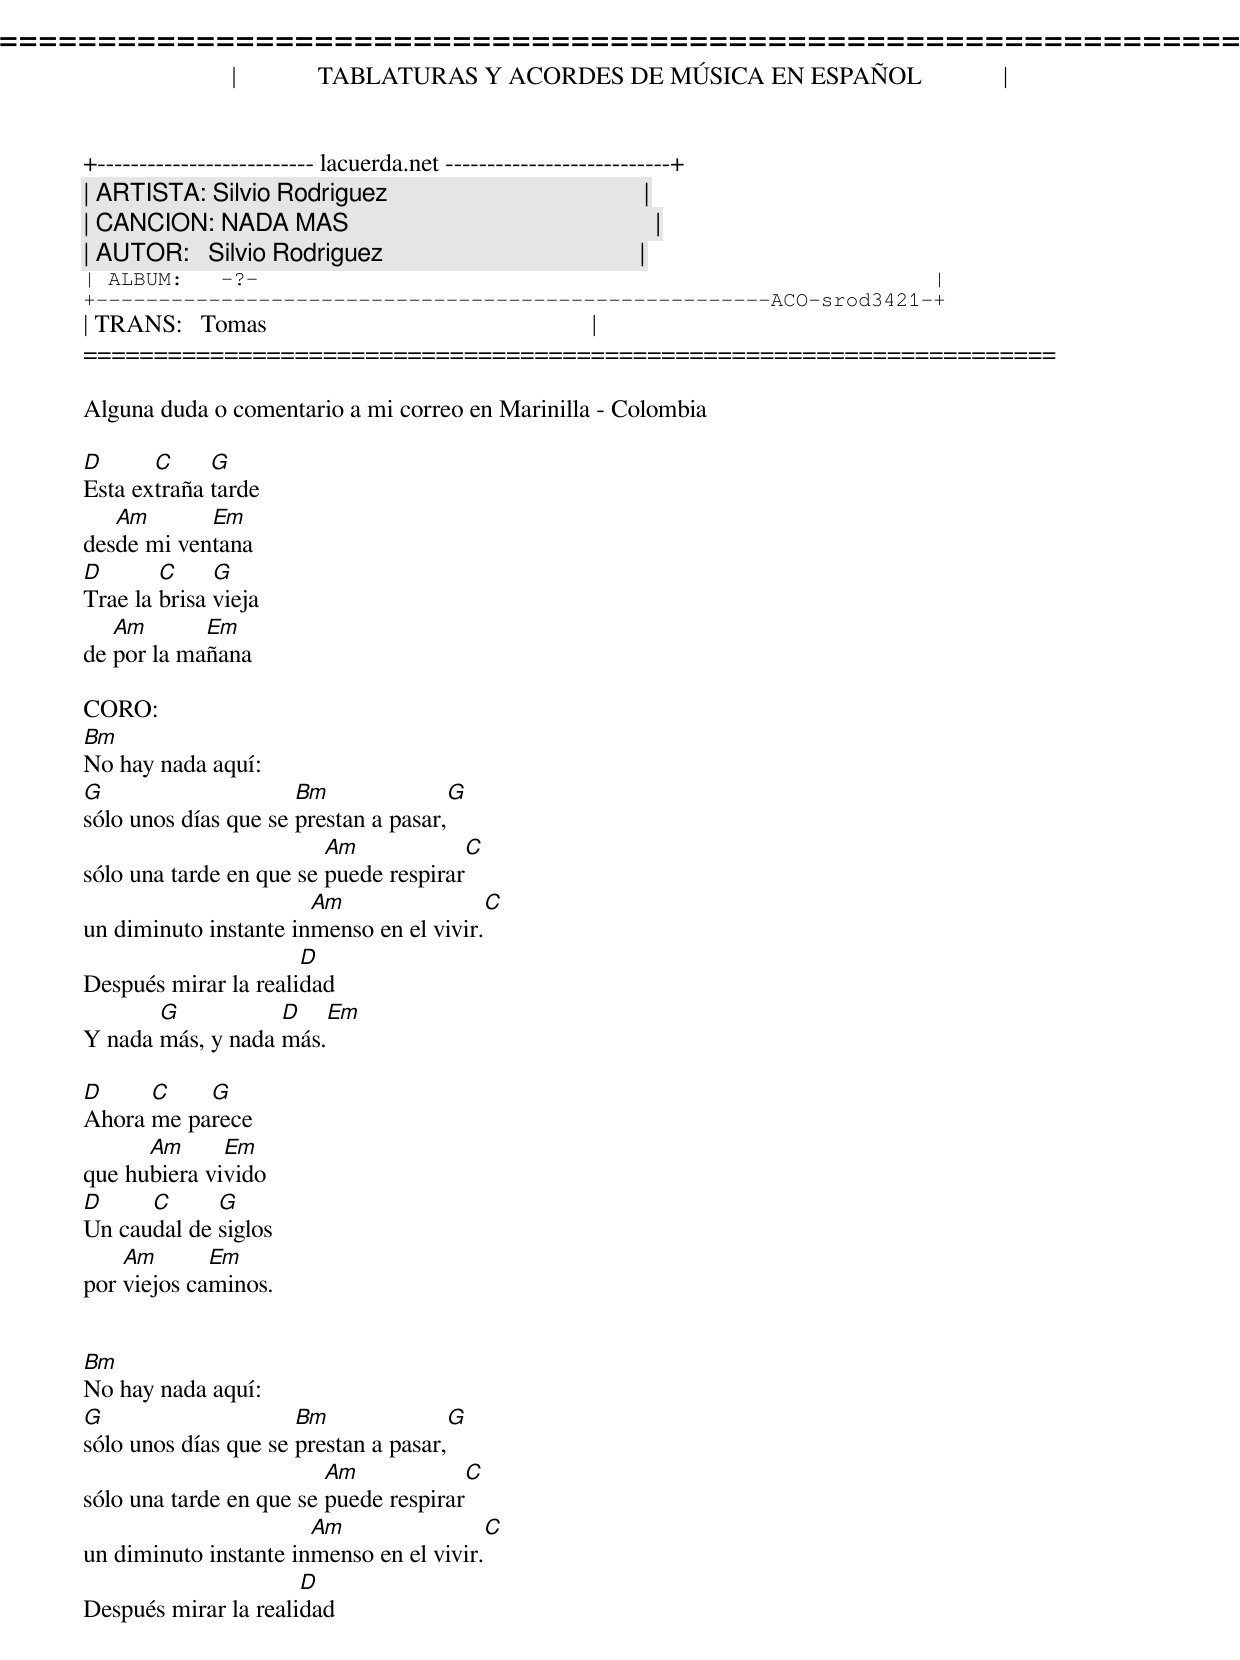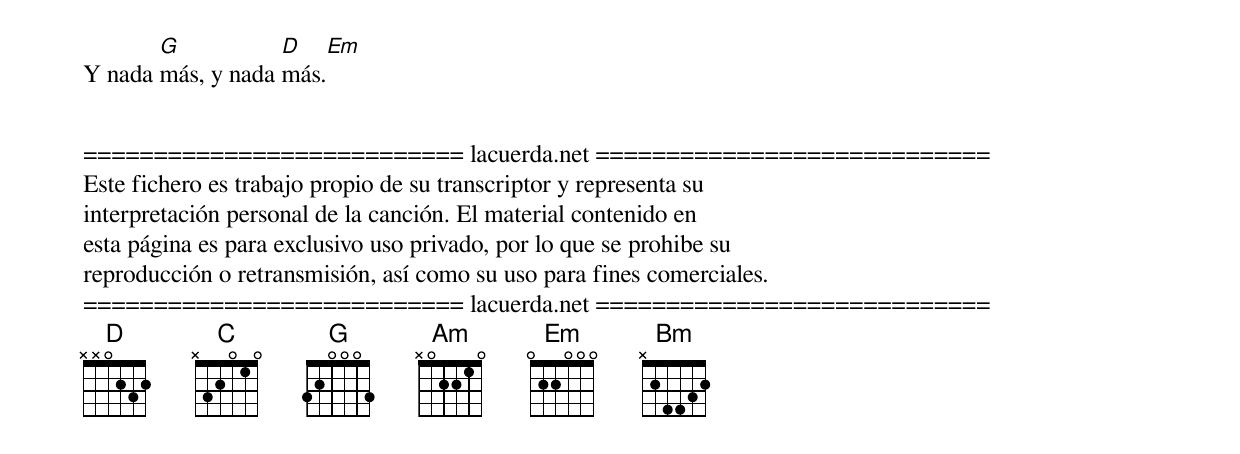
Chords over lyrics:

=====================================================================
|             TABLATURAS Y ACORDES DE MÚSICA EN ESPAÑOL             |
+-------------------------- lacuerda.net ---------------------------+
| ARTISTA: Silvio Rodriguez                                         |
| CANCION: NADA MAS                                                 |
| AUTOR:   Silvio Rodriguez                                         |
| ALBUM:   -?-                                                      |
+------------------------------------------------------ACO-srod3421-+
| TRANS:   Tomas                                                    |
=====================================================================

Alguna duda o comentario a mi correo en Marinilla - Colombia

D      C     G
Esta extraña tarde
   Am       Em
desde mi ventana
D       C     G
Trae la brisa vieja
   Am       Em
de por la mañana

CORO:
Bm
No hay nada aquí:
G                     Bm               G
sólo unos días que se prestan a pasar,
                         Am              C
sólo una tarde en que se puede respirar
                       Am                  C
un diminuto instante inmenso en el vivir.
                      D
Después mirar la realidad
       G           D     Em
Y nada más, y nada más.

D     C    G
Ahora me parece
      Am      Em
que hubiera vivido
D     C      G
Un caudal de siglos
    Am       Em
por viejos caminos.


Bm
No hay nada aquí:
G                     Bm               G
sólo unos días que se prestan a pasar,
                         Am              C
sólo una tarde en que se puede respirar
                       Am                  C
un diminuto instante inmenso en el vivir.
                      D
Después mirar la realidad
       G           D     Em
Y nada más, y nada más.


=========================== lacuerda.net ============================
Este fichero es trabajo propio de su transcriptor y representa su
interpretación personal de la canción. El material contenido en
esta página es para exclusivo uso privado, por lo que se prohibe su
reproducción o retransmisión, así como su uso para fines comerciales.
=========================== lacuerda.net ============================
